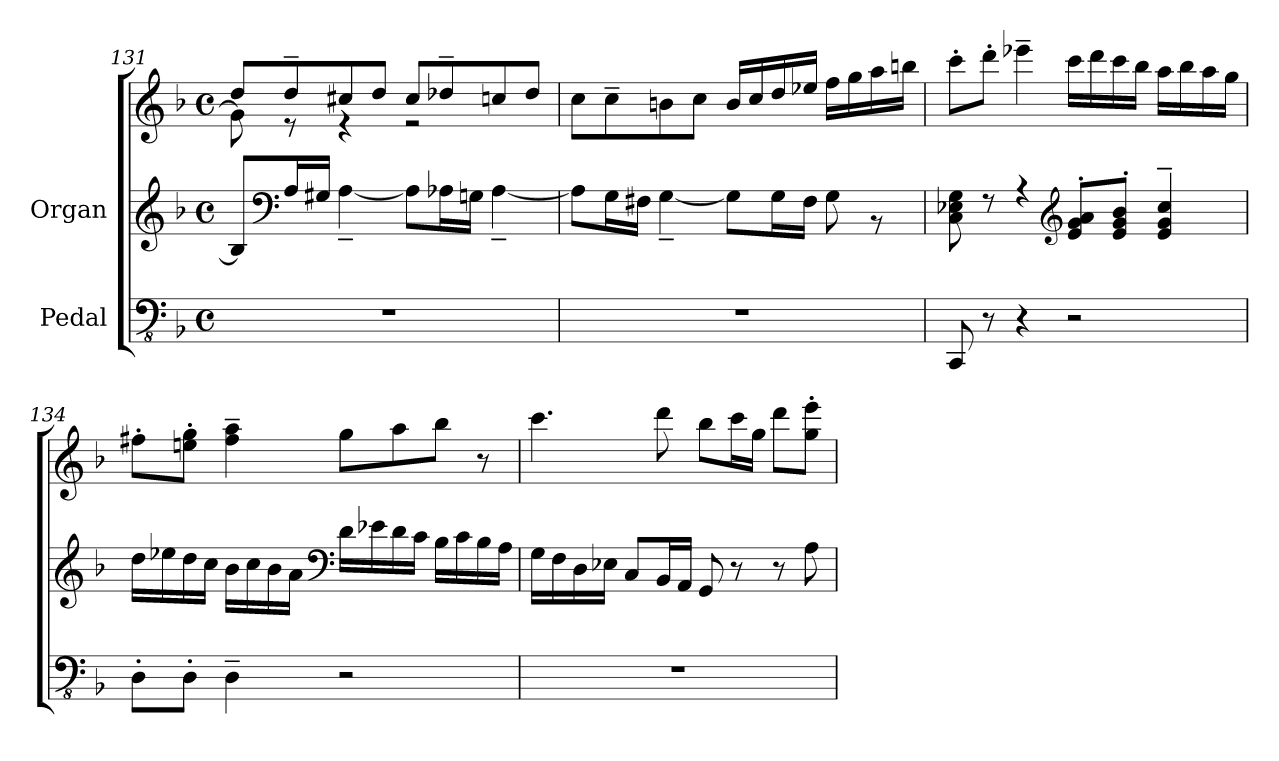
**kern	**kern	**kern
*part2	*part1	*part1
*staff3	*staff2	*staff1
*I"Pedal	*I"Organ	*
*clefFv4	*clefG2	*clefG2
*k[b-]	*k[b-]	*k[b-]
*M4/4	*M4/4	*M4/4
*met(c)	*met(c)	*met(c)
=131	=131	=131
*	*^	*^
1r	1ryy	8B-/L]	8dd/L	8g\]
*	*clefF4	*	*	*
.	.	16A/L	8dd~/	8r
.	.	16G#X/JJ	.	.
.	.	[4A~\	8cc#X/	4r
.	.	.	8dd/J	.
.	.	8A\L]	8cc#/L	2r
.	.	16A-X\L	8dd-X~/	.
.	.	16Gn\JJ	.	.
.	.	[4A-~\	8ccn/	.
.	.	.	8dd-/J	.
!!LO:LB:g=z	!!
=132	=132	=132	=132	=132
1r	1ryy	8A-\L]	8cc\L	1ryy
.	.	16G\L	8cc~\	.
.	.	16F#X\JJ	.	.
.	.	[4G~\	8bn\	.
.	.	.	8cc\J	.
.	.	8G\L]	16b/LL	.
.	.	.	16cc/	.
.	.	16G\L	16dd/	.
.	.	16F#\JJ	16ee-X/JJ	.
.	.	8G\	16ff\LL	.
.	.	.	16gg\	.
.	.	8r	16aa\	.
.	.	.	16bbn\JJ	.
*	*	*	*v	*v
=133	=133	=133	=133
8CCC/	8C\ 8E-X\ 8G\	1ryy	8ccc'\L
8r	8r	.	8ddd'\J
4r	4r	.	4eee-X~\
*	*clefG2	*	*
2r	8e/' 8g/' 8a/'L	.	16ccc\LL
.	.	.	16ddd\
.	8e/' 8g/' 8b-/'J	.	16ccc\
.	.	.	16bb-\JJ
.	4e/~ 4g/~ 4cc/~	.	16aa\LL
.	.	.	16bb-\
.	.	.	16aa\
.	.	.	16gg\JJ
*	*v	*v	*
=134	=134	=134
8DD'\L	16dd\LL	8ff#X'\L
.	16ee-X\	.
8DD'\J	16dd\	8een\' 8gg\'J
.	16cc\JJ	.
4DD~\	16b-\LL	4ff#\~ 4aa\~
.	16cc\	.
.	16b-\	.
.	16a\JJ	.
*	*clefF4	*
2r	16d\LL	8gg\L
.	16e-X\	.
.	16d\	8aa\
.	16c\JJ	.
.	16B-\LL	8bb-\J
.	16c\	.
.	16B-\	8r
.	16A\JJ	.
!!LO:LB:g=z
=135	=135	=135
1r	16G\LL	4.ccc\
.	16F\	.
.	16D\	.
.	16E-X\JJ	.
.	8C/L	.
.	16BB-/L	8ddd\
.	16AA/JJ	.
.	8GG/	8bb-\L
.	8r	16ccc\L
.	.	16gg\JJ
.	8r	8ddd\L
.	8A\	8gg\' 8eee\'J
=	=	=
*-	*-	*-
